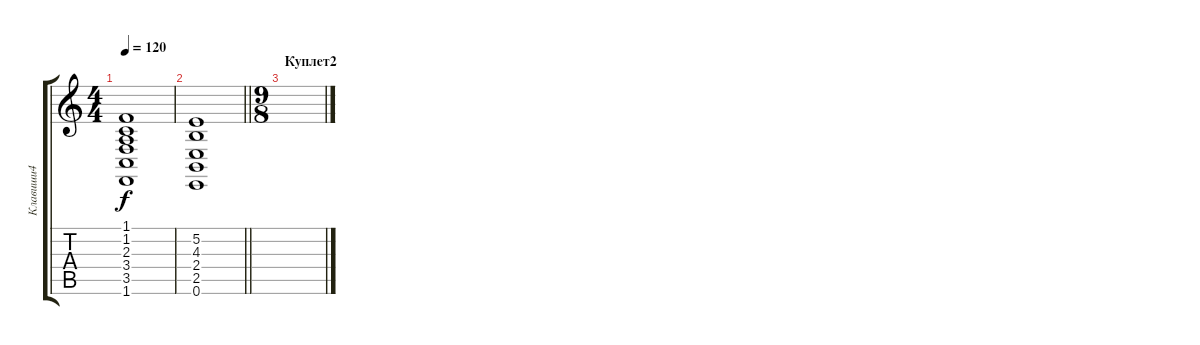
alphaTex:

\track ("Клавиши4" "Клавиши4") {instrument stringensemble1}
\staff {score tabs}
\tuning (E4 B3 G3 D3 A2 E2) {hide}
\ts (4 4)
\tempo 120
\clef g2
\ks c
(1.1 1.2 2.3 3.4 3.5 1.6).1{dy f} |
\barLineRight lightlight
(5.2 4.3 2.4 2.5 0.6).1 |
\ts (9 8)
\section ("" "Куплет2")
